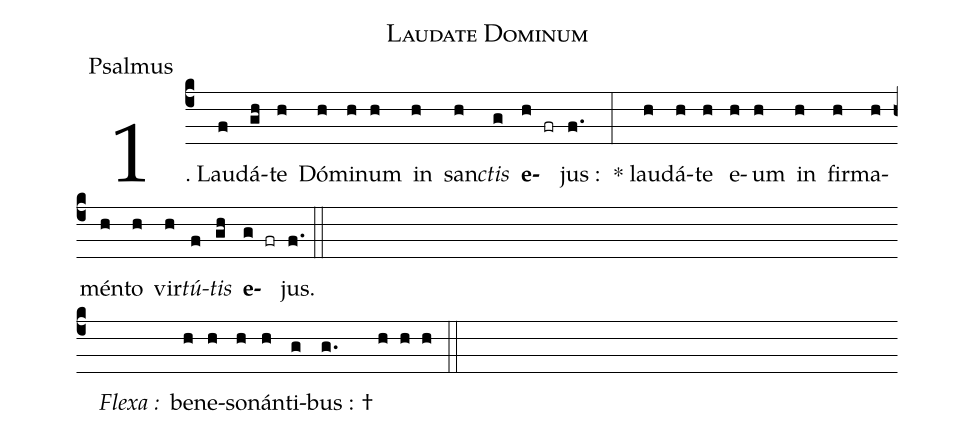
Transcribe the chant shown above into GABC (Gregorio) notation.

name:Laudate Dominum;
office-part:Psalmus;
%%
(c4) 1.~Lau(f)dá(gh)te(h) Dó(h)mi(h)num(h) in(h) san(h)<i>ctis</i>(g) <b>e</b>(h fr)jus :(f.) (:)
* lau(h)dá(h)te(h) e(h)um(h) in(h) fir(h)ma(h)mén(h)to(h) vir(h)<i>tú</i>(f)<i>tis</i>(gh) <b>e</b>(g fr)jus.(f.) (::) (Z-)
<i>Flexa :</i>() be(h)ne(h)so(h)nán(h)ti(g)bus : †(g.) (h h h) (::)
